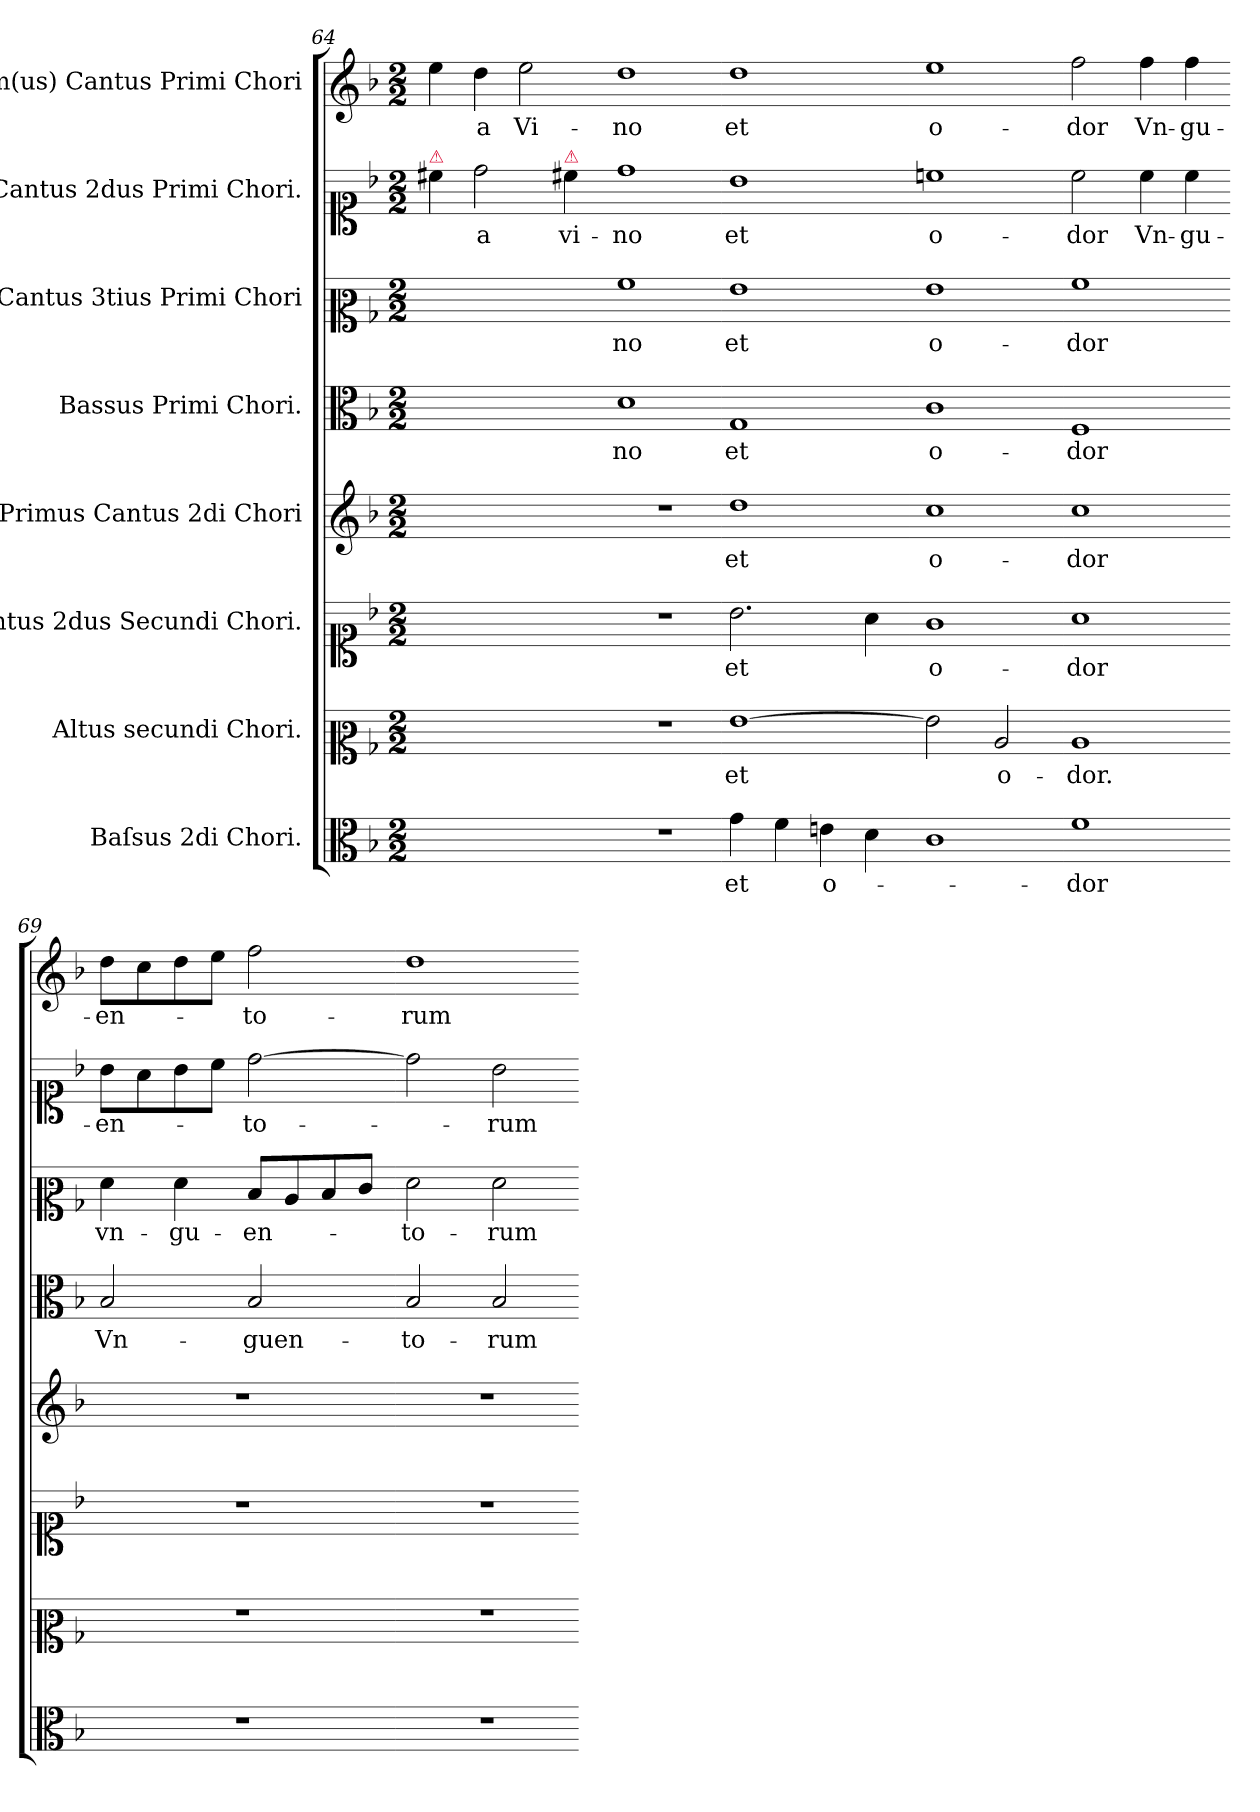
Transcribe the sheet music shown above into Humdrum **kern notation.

**kern	**text	**kern	**text	**kern	**text	**kern	**text	**kern	**text	**kern	**text	**kern	**text	**kern	**text
*part8	*part8	*part7	*part7	*part6	*part6	*part5	*part5	*part4	*part4	*part3	*part3	*part2	*part2	*part1	*part1
*staff8	*staff8	*staff7	*staff7	*staff6	*staff6	*staff5	*staff5	*staff4	*staff4	*staff3	*staff3	*staff2	*staff2	*staff1	*staff1
*I"Baſsus 2di Chori.	*	*I"Altus secundi Chori.	*	*I"Cantus 2dus Secundi Chori.	*	*I"Primus Cantus 2di Chori	*	*I"Bassus Primi Chori.	*	*I"Cantus 3tius Primi Chori	*	*I"Cantus 2dus Primi Chori.	*	*I"Im(us) Cantus Primi Chori	*
*clefC3	*	*clefC2	*	*clefC1	*	*clefG2	*	*clefC3	*	*clefC2	*	*clefC1	*	*clefG2	*
*k[b-]	*	*k[b-]	*	*k[b-]	*	*k[b-]	*	*k[b-]	*	*k[b-]	*	*k[b-]	*	*k[b-]	*
*M2/2	*	*M2/2	*	*M2/2	*	*M2/2	*	*M2/2	*	*M2/2	*	*M2/2	*	*M2/2	*
=64	=64	=64	=64	=64	=64	=64	=64	=64	=64	=64	=64	=64	=64	=64	=64
!	!	!	!	!	!	!	!	!	!	!	!	!LO:TX:a:color=crimson:t=⚠	!	!	!
1ryy	.	1ryy	.	1ryy	.	1ryy	.	1ryy	.	1ryy	.	4cc#X\	.	4ee\	.
.	.	.	.	.	.	.	.	.	.	.	.	2dd\	-a	4dd\	-a
.	.	.	.	.	.	.	.	.	.	.	.	.	.	2ee\	Vi-
!	!	!	!	!	!	!	!	!	!	!	!	!LO:TX:a:color=crimson:t=⚠	!	!	!
.	.	.	.	.	.	.	.	.	.	.	.	4cc#X\	vi-	.	.
=65-	=65-	=65-	=65-	=65-	=65-	=65-	=65-	=65-	=65-	=65-	=65-	=65-	=65-	=65-	=65-
1r	.	1r	.	1r	.	1r	.	1d	-no	1a	-no	1dd	-no	1dd	-no
=66-	=66-	=66-	=66-	=66-	=66-	=66-	=66-	=66-	=66-	=66-	=66-	=66-	=66-	=66-	=66-
4g\	et	[1g	et	2.b-\	et	1dd	et	1G	et	1g	et	1b-	et	1dd	et
4f\	.	.	.	.	.	.	.	.	.	.	.	.	.	.	.
4en\	o-	.	.	.	.	.	.	.	.	.	.	.	.	.	.
4d\	.	.	.	4a\	.	.	.	.	.	.	.	.	.	.	.
=67-	=67-	=67-	=67-	=67-	=67-	=67-	=67-	=67-	=67-	=67-	=67-	=67-	=67-	=67-	=67-
1c	.	2g]	.	1g	o-	1cc	o-	1c	o-	1g	o-	1ccn	o-	1ee	o-
.	.	2c/	o-	.	.	.	.	.	.	.	.	.	.	.	.
=68-	=68-	=68-	=68-	=68-	=68-	=68-	=68-	=68-	=68-	=68-	=68-	=68-	=68-	=68-	=68-
1f	-dor	1c	-dor.	1a	-dor	1cc	-dor	1F	-dor	1a	-dor	2cc\	-dor	2ff\	-dor
.	.	.	.	.	.	.	.	.	.	.	.	4cc\	Vn-	4ff\	Vn-
.	.	.	.	.	.	.	.	.	.	.	.	4cc\	-gu-	4ff\	-gu-
=69-	=69-	=69-	=69-	=69-	=69-	=69-	=69-	=69-	=69-	=69-	=69-	=69-	=69-	=69-	=69-
1r	.	1r	.	1r	.	1r	.	2B-/	Vn-	4f\	vn-	8b-\L	-en-	8dd\L	-en-
.	.	.	.	.	.	.	.	.	.	.	.	8a\	.	8cc\	.
.	.	.	.	.	.	.	.	.	.	4f\	-gu-	8b-\	.	8dd\	.
.	.	.	.	.	.	.	.	.	.	.	.	8cc\J	.	8ee\J	.
.	.	.	.	.	.	.	.	2B-/	-guen-	8d/L	-en-	[2dd\	-to-	2ff\	-to-
.	.	.	.	.	.	.	.	.	.	8c/	.	.	.	.	.
.	.	.	.	.	.	.	.	.	.	8d/	.	.	.	.	.
.	.	.	.	.	.	.	.	.	.	8e/J	.	.	.	.	.
=70-	=70-	=70-	=70-	=70-	=70-	=70-	=70-	=70-	=70-	=70-	=70-	=70-	=70-	=70-	=70-
1r	.	1r	.	1r	.	1r	.	2B-/	-to-	2f\	-to-	2dd\]	.	1dd	-rum
.	.	.	.	.	.	.	.	2B-/	-rum	2f\	-rum	2b-\	-rum	.	.
=-	=-	=-	=-	=-	=-	=-	=-	=-	=-	=-	=-	=-	=-	=-	=-
*-	*-	*-	*-	*-	*-	*-	*-	*-	*-	*-	*-	*-	*-	*-	*-
